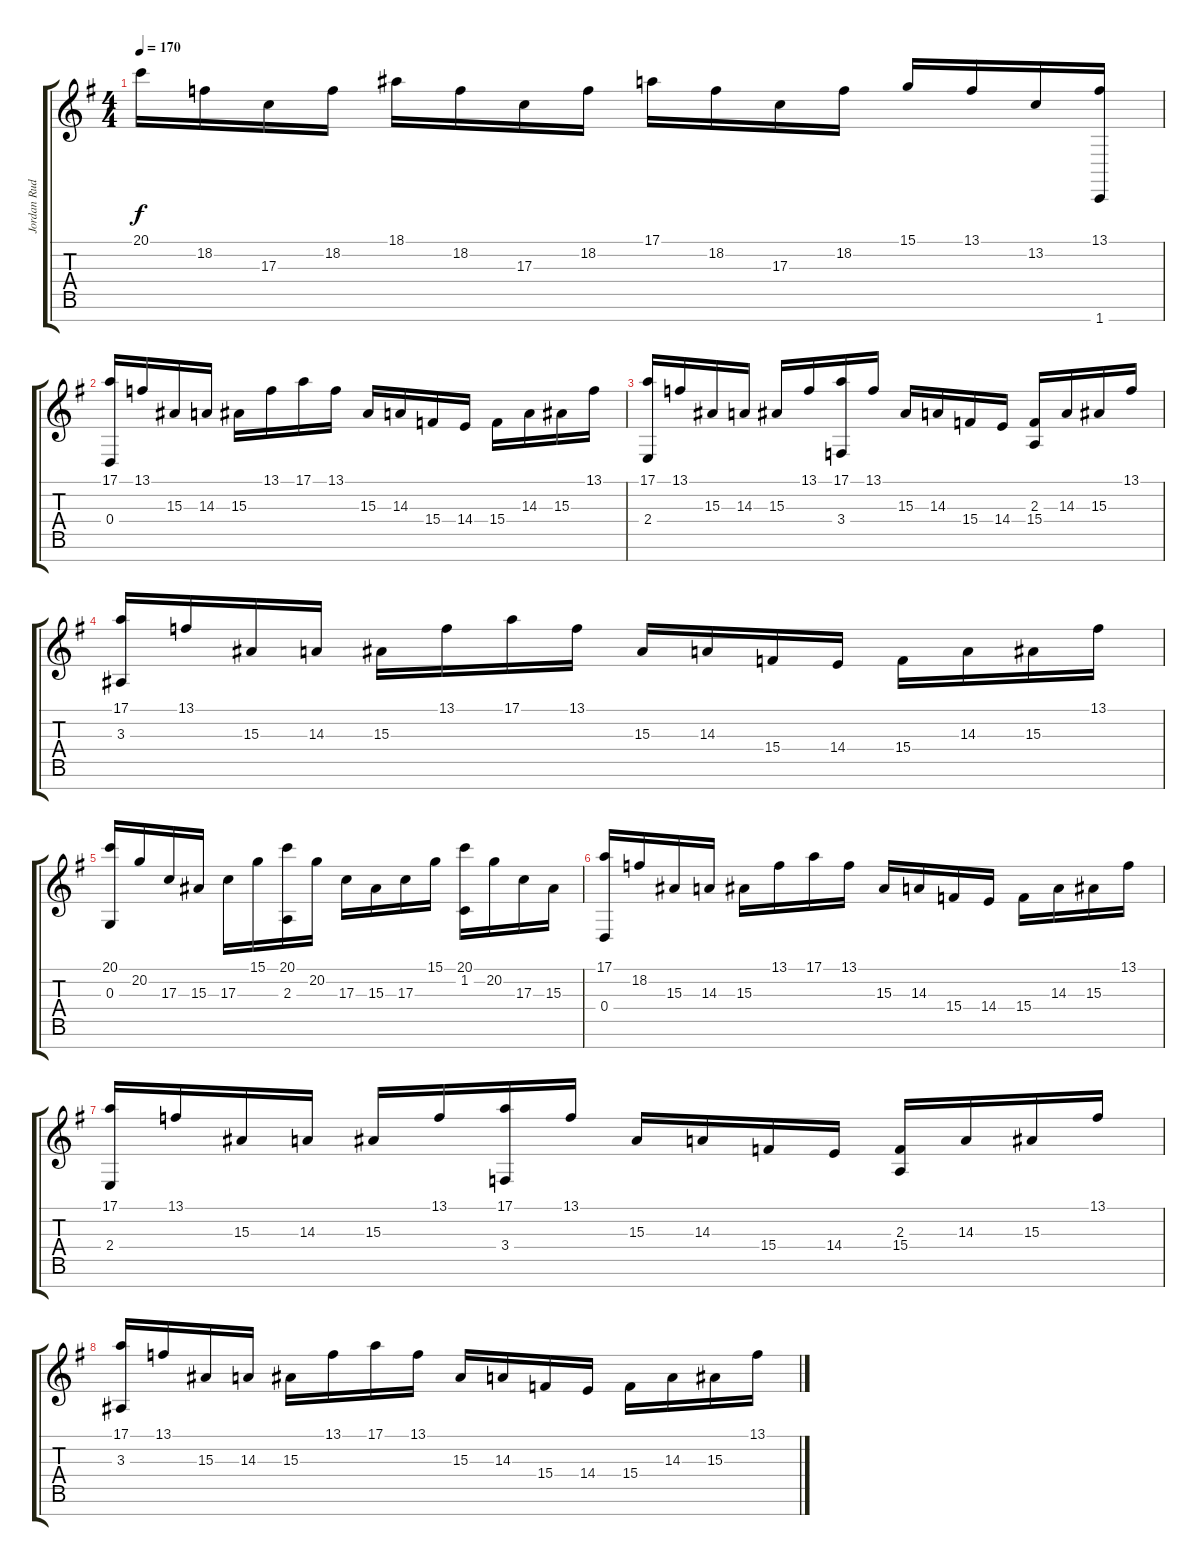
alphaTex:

\track ("Jordan Rudess - Keyboards" "Jordan Rud") {instrument lead2sawtooth}
\staff {score tabs}
\tuning (E4 B3 G3 D3 A2 E2 B1) {hide}
\ts (4 4)
\tempo 170
\clef g2
\ks g
20.1.16{dy f} 18.2.16 17.3.16 18.2.16 18.1.16 18.2.16 17.3.16 18.2.16 17.1.16 18.2.16 17.3.16 18.2.16 15.1.16 13.1.16 13.2.16 (13.1 1.7{t}).16 |
(17.1 0.4).16 13.1.16 15.3.16 14.3.16 15.3.16 13.1.16 17.1.16 13.1.16 15.3.16 14.3.16 15.4.16 14.4.16 15.4.16 14.3.16 15.3.16 13.1.16 |
(17.1 2.4).16 13.1.16 15.3.16 14.3.16 15.3.16 13.1.16 (17.1 3.4).16 13.1.16 15.3.16 14.3.16 15.4.16 14.4.16 (2.3 15.4).16 14.3.16 15.3.16 13.1.16 |
(17.1 3.3).16 13.1.16 15.3.16 14.3.16 15.3.16 13.1.16 17.1.16 13.1.16 15.3.16 14.3.16 15.4.16 14.4.16 15.4.16 14.3.16 15.3.16 13.1.16 |
(20.1 0.3).16 20.2.16 17.3.16 15.3.16 17.3.16 15.1.16 (20.1 2.3).16 20.2.16 17.3.16 15.3.16 17.3.16 15.1.16 (20.1 1.2).16 20.2.16 17.3.16 15.3.16 |
(17.1 0.4).16 18.2.16 15.3.16 14.3.16 15.3.16 13.1.16 17.1.16 13.1.16 15.3.16 14.3.16 15.4.16 14.4.16 15.4.16 14.3.16 15.3.16 13.1.16 |
(17.1 2.4).16 13.1.16 15.3.16 14.3.16 15.3.16 13.1.16 (17.1 3.4).16 13.1.16 15.3.16 14.3.16 15.4.16 14.4.16 (2.3 15.4).16 14.3.16 15.3.16 13.1.16 |
(17.1 3.3).16 13.1.16 15.3.16 14.3.16 15.3.16 13.1.16 17.1.16 13.1.16 15.3.16 14.3.16 15.4.16 14.4.16 15.4.16 14.3.16 15.3.16 13.1.16
